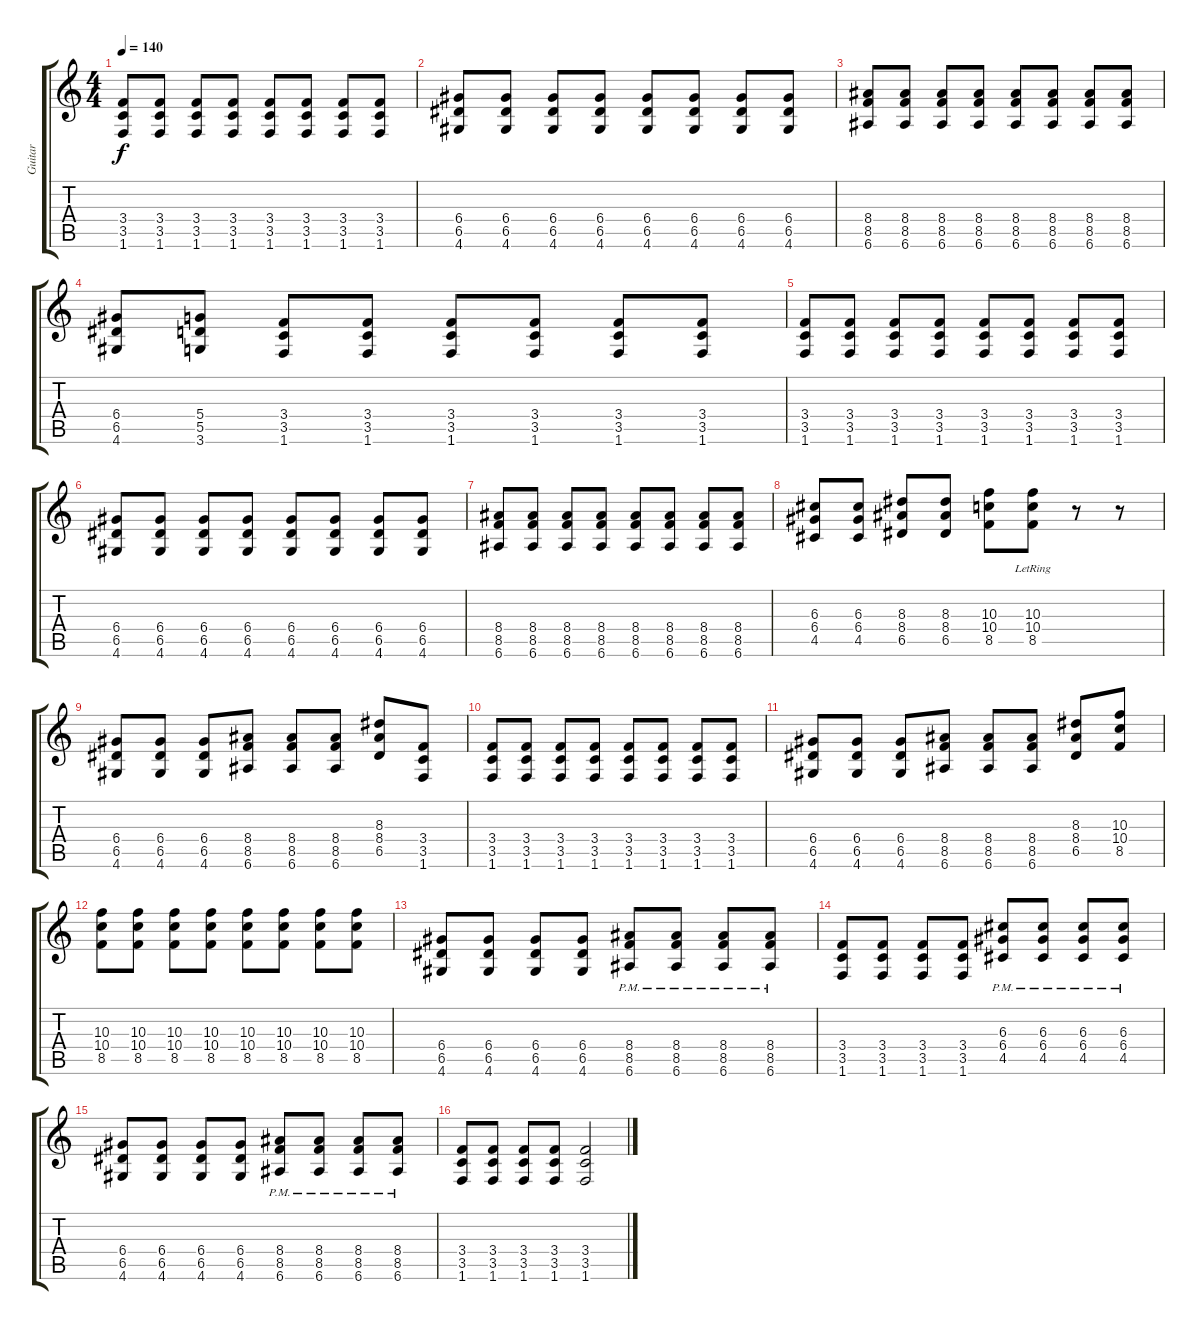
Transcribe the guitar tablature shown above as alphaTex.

\track ("Guitar" "Guitar") {instrument distortionguitar}
\staff {score tabs}
\tuning (E4 B3 G3 D3 A2 E2) {hide}
\ts (4 4)
\tempo 140
\clef g2
\ks c
(3.4 3.5 1.6).8{dy f} (3.4 3.5 1.6).8 (3.4 3.5 1.6).8 (3.4 3.5 1.6).8 (3.4 3.5 1.6).8 (3.4 3.5 1.6).8 (3.4 3.5 1.6).8 (3.4 3.5 1.6).8 |
(6.4 6.5 4.6).8 (6.4 6.5 4.6).8 (6.4 6.5 4.6).8 (6.4 6.5 4.6).8 (6.4 6.5 4.6).8 (6.4 6.5 4.6).8 (6.4 6.5 4.6).8 (6.4 6.5 4.6).8 |
(8.4 8.5 6.6).8 (8.4 8.5 6.6).8 (8.4 8.5 6.6).8 (8.4 8.5 6.6).8 (8.4 8.5 6.6).8 (8.4 8.5 6.6).8 (8.4 8.5 6.6).8 (8.4 8.5 6.6).8 |
(6.4 6.5 4.6).8 (5.4 5.5 3.6).8 (3.4 3.5 1.6).8 (3.4 3.5 1.6).8 (3.4 3.5 1.6).8 (3.4 3.5 1.6).8 (3.4 3.5 1.6).8 (3.4 3.5 1.6).8 |
(3.4 3.5 1.6).8 (3.4 3.5 1.6).8 (3.4 3.5 1.6).8 (3.4 3.5 1.6).8 (3.4 3.5 1.6).8 (3.4 3.5 1.6).8 (3.4 3.5 1.6).8 (3.4 3.5 1.6).8 |
(6.4 6.5 4.6).8 (6.4 6.5 4.6).8 (6.4 6.5 4.6).8 (6.4 6.5 4.6).8 (6.4 6.5 4.6).8 (6.4 6.5 4.6).8 (6.4 6.5 4.6).8 (6.4 6.5 4.6).8 |
(8.4 8.5 6.6).8 (8.4 8.5 6.6).8 (8.4 8.5 6.6).8 (8.4 8.5 6.6).8 (8.4 8.5 6.6).8 (8.4 8.5 6.6).8 (8.4 8.5 6.6).8 (8.4 8.5 6.6).8 |
(6.3 6.4 4.5).8 (6.3 6.4 4.5).8 (8.3 8.4 6.5).8 (8.3 8.4 6.5).8 (10.3 10.4 8.5).8 (10.3{lr} 10.4{lr} 8.5{lr}).8 r.8 r.8 |
(6.4 6.5 4.6).8 (6.4 6.5 4.6).8 (6.4 6.5 4.6).8 (8.4 8.5 6.6).8 (8.4 8.5 6.6).8 (8.4 8.5 6.6).8 (8.3 8.4 6.5).8 (3.4 3.5 1.6).8 |
(3.4 3.5 1.6).8 (3.4 3.5 1.6).8 (3.4 3.5 1.6).8 (3.4 3.5 1.6).8 (3.4 3.5 1.6).8 (3.4 3.5 1.6).8 (3.4 3.5 1.6).8 (3.4 3.5 1.6).8 |
(6.4 6.5 4.6).8 (6.4 6.5 4.6).8 (6.4 6.5 4.6).8 (8.4 8.5 6.6).8 (8.4 8.5 6.6).8 (8.4 8.5 6.6).8 (8.3 8.4 6.5).8 (10.3 10.4 8.5).8 |
(10.3 10.4 8.5).8 (10.3 10.4 8.5).8 (10.3 10.4 8.5).8 (10.3 10.4 8.5).8 (10.3 10.4 8.5).8 (10.3 10.4 8.5).8 (10.3 10.4 8.5).8 (10.3 10.4 8.5).8 |
(6.4 6.5 4.6).8 (6.4 6.5 4.6).8 (6.4 6.5 4.6).8 (6.4 6.5 4.6).8 (8.4{pm} 8.5{pm} 6.6{pm}).8 (8.4{pm} 8.5{pm} 6.6{pm}).8 (8.4{pm} 8.5{pm} 6.6{pm}).8 (8.4{pm} 8.5{pm} 6.6{pm}).8 |
(3.4 3.5 1.6).8 (3.4 3.5 1.6).8 (3.4 3.5 1.6).8 (3.4 3.5 1.6).8 (6.3{pm} 6.4{pm} 4.5{pm}).8 (6.3{pm} 6.4{pm} 4.5{pm}).8 (6.3{pm} 6.4{pm} 4.5{pm}).8 (6.3{pm} 6.4{pm} 4.5{pm}).8 |
(6.4 6.5 4.6).8 (6.4 6.5 4.6).8 (6.4 6.5 4.6).8 (6.4 6.5 4.6).8 (8.4{pm} 8.5{pm} 6.6{pm}).8 (8.4{pm} 8.5{pm} 6.6{pm}).8 (8.4{pm} 8.5{pm} 6.6{pm}).8 (8.4{pm} 8.5{pm} 6.6{pm}).8 |
(3.4 3.5 1.6).8 (3.4 3.5 1.6).8 (3.4 3.5 1.6).8 (3.4 3.5 1.6).8 (3.4 3.5 1.6).2
